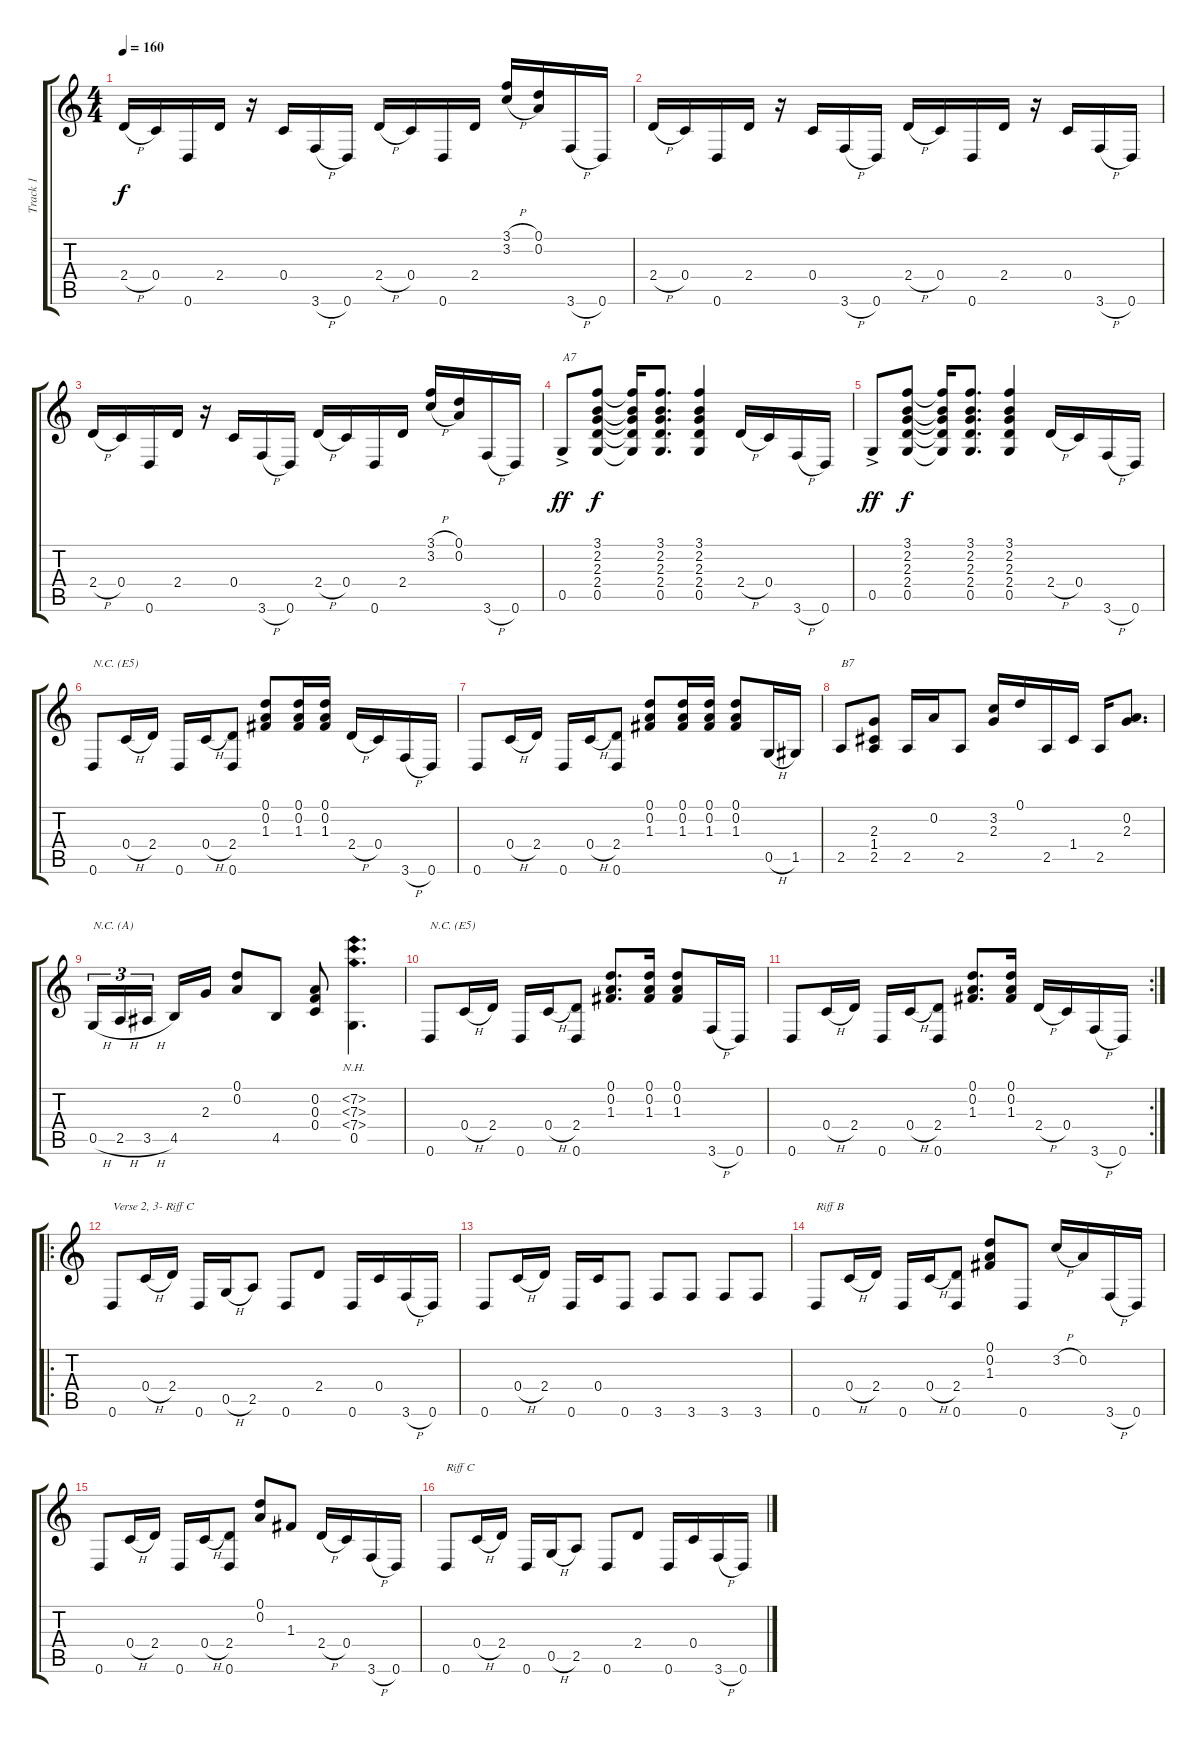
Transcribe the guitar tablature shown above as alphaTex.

\track ("Track 1" "Track 1") {instrument acousticguitarsteel}
\staff {score tabs}
\tuning (D4 A3 F3 C3 G2 D2) {hide}
\ts (4 4)
\tempo 160
\clef g2
\ks c
2.4{h}.16{dy f} 0.4.16 0.6.16 2.4.16 r.16 0.4.16 3.6{h}.16 0.6.16 2.4{h}.16 0.4.16 0.6.16 2.4.16 (3.1{h} 3.2{h}).16 (0.1 0.2).16 3.6{h}.16 0.6.16 |
2.4{h}.16 0.4.16 0.6.16 2.4.16 r.16 0.4.16 3.6{h}.16 0.6.16 2.4{h}.16 0.4.16 0.6.16 2.4.16 r.16 0.4.16 3.6{h}.16 0.6.16 |
2.4{h}.16 0.4.16 0.6.16 2.4.16 r.16 0.4.16 3.6{h}.16 0.6.16 2.4{h}.16 0.4.16 0.6.16 2.4.16 (3.1{h} 3.2{h}).16 (0.1 0.2).16 3.6{h}.16 0.6.16 |
0.5{ac}.8{txt "A7" dy ff} (3.1 2.2 2.3 2.4 0.5).8{dy f} (3.1{t} 2.2{t} 2.3{t} 2.4{t} 0.5{t}).16 (3.1 2.2 2.3 2.4 0.5).8{d} (3.1 2.2 2.3 2.4 0.5).4 2.4{h}.16 0.4.16 3.6{h}.16 0.6.16 |
0.5{ac}.8{dy ff} (3.1 2.2 2.3 2.4 0.5).8{dy f} (3.1{t} 2.2{t} 2.3{t} 2.4{t} 0.5{t}).16 (3.1 2.2 2.3 2.4 0.5).8{d} (3.1 2.2 2.3 2.4 0.5).4 2.4{h}.16 0.4.16 3.6{h}.16 0.6.16 |
0.6.8{txt "N.C. (E5)"} 0.4{h}.16 2.4.16 0.6.16 0.4{h}.16 (2.4 0.6).8 (0.1 0.2 1.3).8 (0.1 0.2 1.3).16 (0.1 0.2 1.3).16 2.4{h}.16 0.4.16 3.6{h}.16 0.6.16 |
0.6.8 0.4{h}.16 2.4.16 0.6.16 0.4{h}.16 (2.4 0.6).8 (0.1 0.2 1.3).8 (0.1 0.2 1.3).16 (0.1 0.2 1.3).16 (0.1 0.2 1.3).8 0.5{h}.16 1.5.16 |
2.5.8{txt "B7"} (2.3 1.4 2.5).8 2.5.16 0.2.16 2.5.8 (3.2 2.3).16 0.1.16 2.5.16 1.4.16 2.5.16 (0.2 2.3).8{d} |
0.5{h}.16{tu (3 2) txt "N.C. (A)"} 2.5{h}.16{tu (3 2)} 3.5{h}.16{tu (3 2) beam splitsecondary} 4.5.16 2.3.16 (0.1 0.2).8 4.5.8 (0.2 0.3 0.4).8 (7.2{nh} 7.3{nh} 7.4{nh} 0.5).4{d} |
0.6.8{txt "N.C. (E5)"} 0.4{h}.16 2.4.16 0.6.16 0.4{h}.16 (2.4 0.6).8 (0.1 0.2 1.3).8{d} (0.1 0.2 1.3).16 (0.1 0.2 1.3).8 3.6{h}.16 0.6.16 |
\rc 2
0.6.8 0.4{h}.16 2.4.16 0.6.16 0.4{h}.16 (2.4 0.6).8 (0.1 0.2 1.3).8{d} (0.1 0.2 1.3).16 2.4{h}.16 0.4.16 3.6{h}.16 0.6.16 |
\ro
0.6.8{txt "Verse 2, 3- Riff C"} 0.4{h}.16 2.4.16 0.6.16 0.5{h}.16 2.5.8 0.6.8 2.4.8 0.6.16 0.4.16 3.6{h}.16 0.6.16 |
0.6.8 0.4{h}.16 2.4.16 0.6.16 0.4.16 0.6.8 3.6.8 3.6.8 3.6.8 3.6.8 |
0.6.8{txt "Riff B"} 0.4{h}.16 2.4.16 0.6.16 0.4{h}.16 (2.4 0.6).8 (0.1 0.2 1.3).8 0.6.8 3.2{h}.16 0.2.16 3.6{h}.16 0.6.16 |
0.6.8 0.4{h}.16 2.4.16 0.6.16 0.4{h}.16 (2.4 0.6).8 (0.1 0.2).8 1.3.8 2.4{h}.16 0.4.16 3.6{h}.16 0.6.16 |
0.6.8{txt "Riff C"} 0.4{h}.16 2.4.16 0.6.16 0.5{h}.16 2.5.8 0.6.8 2.4.8 0.6.16 0.4.16 3.6{h}.16 0.6.16
